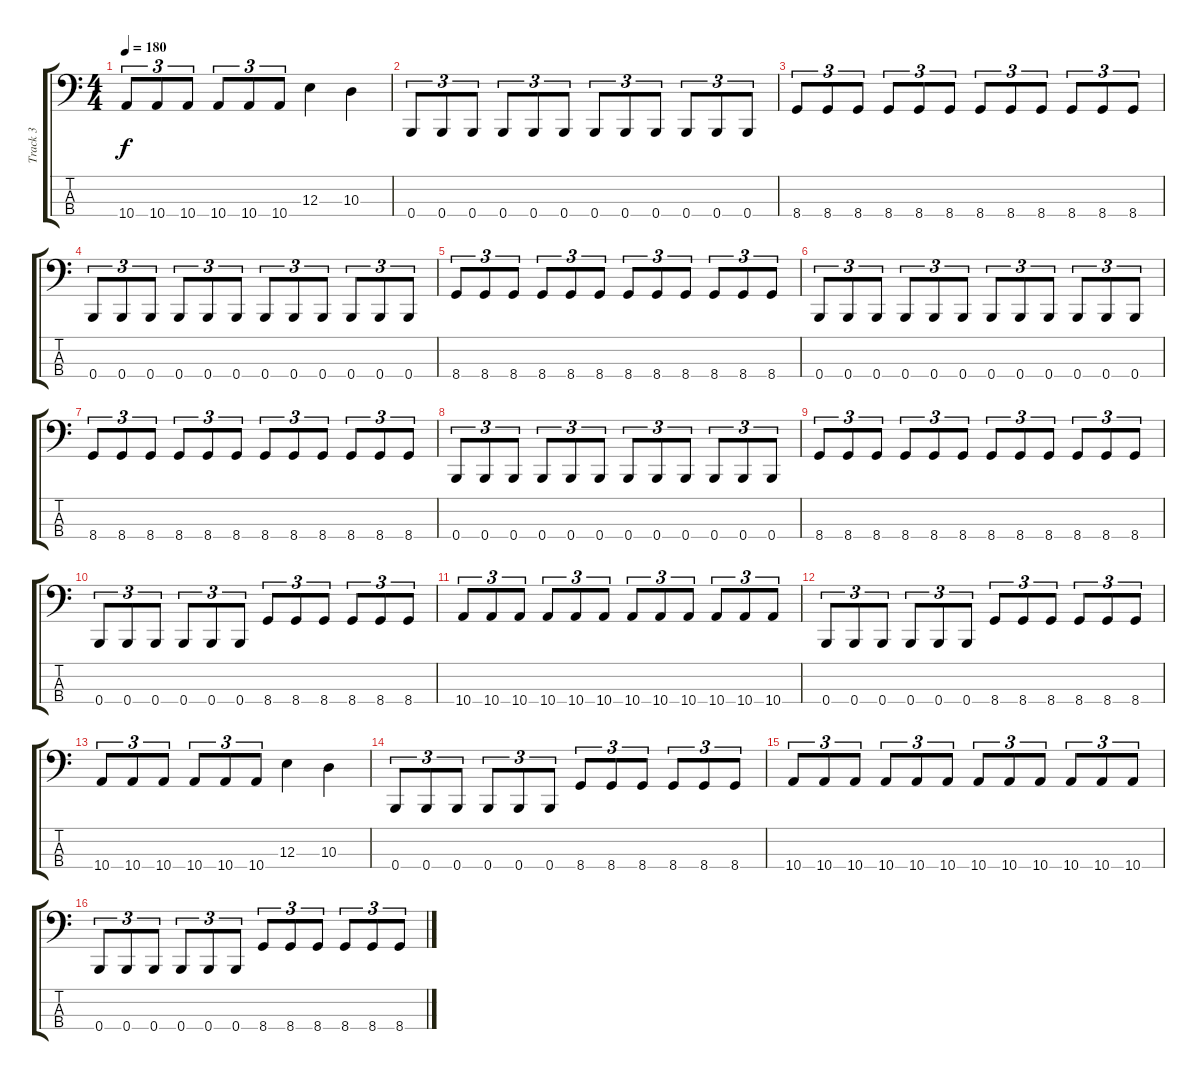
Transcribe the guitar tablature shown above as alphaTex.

\track ("Track 3" "Track 3") {instrument electricbasspick}
\staff {score tabs}
\tuning (D2 A1 E1 B0) {hide}
\ts (4 4)
\tempo 180
\clef f4
\ks c
10.4.8{tu (3 2) dy f} 10.4.8{tu (3 2)} 10.4.8{tu (3 2)} 10.4.8{tu (3 2)} 10.4.8{tu (3 2)} 10.4.8{tu (3 2)} 12.3.4 10.3.4 |
0.4.8{tu (3 2)} 0.4.8{tu (3 2)} 0.4.8{tu (3 2)} 0.4.8{tu (3 2)} 0.4.8{tu (3 2)} 0.4.8{tu (3 2)} 0.4.8{tu (3 2)} 0.4.8{tu (3 2)} 0.4.8{tu (3 2)} 0.4.8{tu (3 2)} 0.4.8{tu (3 2)} 0.4.8{tu (3 2)} |
8.4.8{tu (3 2)} 8.4.8{tu (3 2)} 8.4.8{tu (3 2)} 8.4.8{tu (3 2)} 8.4.8{tu (3 2)} 8.4.8{tu (3 2)} 8.4.8{tu (3 2)} 8.4.8{tu (3 2)} 8.4.8{tu (3 2)} 8.4.8{tu (3 2)} 8.4.8{tu (3 2)} 8.4.8{tu (3 2)} |
0.4.8{tu (3 2)} 0.4.8{tu (3 2)} 0.4.8{tu (3 2)} 0.4.8{tu (3 2)} 0.4.8{tu (3 2)} 0.4.8{tu (3 2)} 0.4.8{tu (3 2)} 0.4.8{tu (3 2)} 0.4.8{tu (3 2)} 0.4.8{tu (3 2)} 0.4.8{tu (3 2)} 0.4.8{tu (3 2)} |
8.4.8{tu (3 2)} 8.4.8{tu (3 2)} 8.4.8{tu (3 2)} 8.4.8{tu (3 2)} 8.4.8{tu (3 2)} 8.4.8{tu (3 2)} 8.4.8{tu (3 2)} 8.4.8{tu (3 2)} 8.4.8{tu (3 2)} 8.4.8{tu (3 2)} 8.4.8{tu (3 2)} 8.4.8{tu (3 2)} |
0.4.8{tu (3 2)} 0.4.8{tu (3 2)} 0.4.8{tu (3 2)} 0.4.8{tu (3 2)} 0.4.8{tu (3 2)} 0.4.8{tu (3 2)} 0.4.8{tu (3 2)} 0.4.8{tu (3 2)} 0.4.8{tu (3 2)} 0.4.8{tu (3 2)} 0.4.8{tu (3 2)} 0.4.8{tu (3 2)} |
8.4.8{tu (3 2)} 8.4.8{tu (3 2)} 8.4.8{tu (3 2)} 8.4.8{tu (3 2)} 8.4.8{tu (3 2)} 8.4.8{tu (3 2)} 8.4.8{tu (3 2)} 8.4.8{tu (3 2)} 8.4.8{tu (3 2)} 8.4.8{tu (3 2)} 8.4.8{tu (3 2)} 8.4.8{tu (3 2)} |
0.4.8{tu (3 2)} 0.4.8{tu (3 2)} 0.4.8{tu (3 2)} 0.4.8{tu (3 2)} 0.4.8{tu (3 2)} 0.4.8{tu (3 2)} 0.4.8{tu (3 2)} 0.4.8{tu (3 2)} 0.4.8{tu (3 2)} 0.4.8{tu (3 2)} 0.4.8{tu (3 2)} 0.4.8{tu (3 2)} |
8.4.8{tu (3 2)} 8.4.8{tu (3 2)} 8.4.8{tu (3 2)} 8.4.8{tu (3 2)} 8.4.8{tu (3 2)} 8.4.8{tu (3 2)} 8.4.8{tu (3 2)} 8.4.8{tu (3 2)} 8.4.8{tu (3 2)} 8.4.8{tu (3 2)} 8.4.8{tu (3 2)} 8.4.8{tu (3 2)} |
0.4.8{tu (3 2)} 0.4.8{tu (3 2)} 0.4.8{tu (3 2)} 0.4.8{tu (3 2)} 0.4.8{tu (3 2)} 0.4.8{tu (3 2)} 8.4.8{tu (3 2)} 8.4.8{tu (3 2)} 8.4.8{tu (3 2)} 8.4.8{tu (3 2)} 8.4.8{tu (3 2)} 8.4.8{tu (3 2)} |
10.4.8{tu (3 2)} 10.4.8{tu (3 2)} 10.4.8{tu (3 2)} 10.4.8{tu (3 2)} 10.4.8{tu (3 2)} 10.4.8{tu (3 2)} 10.4.8{tu (3 2)} 10.4.8{tu (3 2)} 10.4.8{tu (3 2)} 10.4.8{tu (3 2)} 10.4.8{tu (3 2)} 10.4.8{tu (3 2)} |
0.4.8{tu (3 2)} 0.4.8{tu (3 2)} 0.4.8{tu (3 2)} 0.4.8{tu (3 2)} 0.4.8{tu (3 2)} 0.4.8{tu (3 2)} 8.4.8{tu (3 2)} 8.4.8{tu (3 2)} 8.4.8{tu (3 2)} 8.4.8{tu (3 2)} 8.4.8{tu (3 2)} 8.4.8{tu (3 2)} |
10.4.8{tu (3 2)} 10.4.8{tu (3 2)} 10.4.8{tu (3 2)} 10.4.8{tu (3 2)} 10.4.8{tu (3 2)} 10.4.8{tu (3 2)} 12.3.4 10.3.4 |
0.4.8{tu (3 2)} 0.4.8{tu (3 2)} 0.4.8{tu (3 2)} 0.4.8{tu (3 2)} 0.4.8{tu (3 2)} 0.4.8{tu (3 2)} 8.4.8{tu (3 2)} 8.4.8{tu (3 2)} 8.4.8{tu (3 2)} 8.4.8{tu (3 2)} 8.4.8{tu (3 2)} 8.4.8{tu (3 2)} |
10.4.8{tu (3 2)} 10.4.8{tu (3 2)} 10.4.8{tu (3 2)} 10.4.8{tu (3 2)} 10.4.8{tu (3 2)} 10.4.8{tu (3 2)} 10.4.8{tu (3 2)} 10.4.8{tu (3 2)} 10.4.8{tu (3 2)} 10.4.8{tu (3 2)} 10.4.8{tu (3 2)} 10.4.8{tu (3 2)} |
0.4.8{tu (3 2)} 0.4.8{tu (3 2)} 0.4.8{tu (3 2)} 0.4.8{tu (3 2)} 0.4.8{tu (3 2)} 0.4.8{tu (3 2)} 8.4.8{tu (3 2)} 8.4.8{tu (3 2)} 8.4.8{tu (3 2)} 8.4.8{tu (3 2)} 8.4.8{tu (3 2)} 8.4.8{tu (3 2)}
